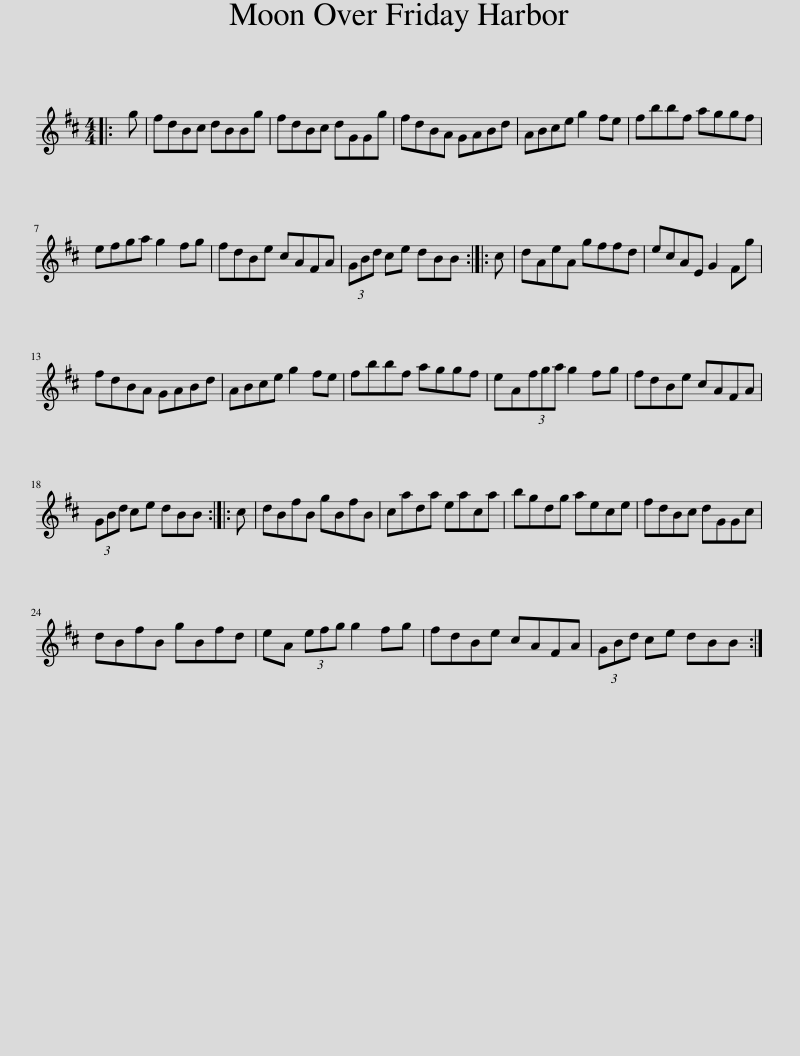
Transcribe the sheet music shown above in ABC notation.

X:1
L:1/8
M:4/4
I:linebreak $
K:Bmin
V:1 treble
V:1
|: g | fdBc dBBg | fdBc dGGg | fdBA GABd | ABce g2 fe | %5
 fbbf aggf |$ efga g2 fg | fdBe cAFA | (3GBd ce dBB :: c | %10
 dAeA gffd | ecAE G2 Fg |$ fdBA GABd | ABce g2 fe | fbbf aggf | %15
 eA(3fga g2 fg | fdBe cAFA |$ (3GBd ce dBB :: c | dBfB gBfB | %20
 cada eaca | bgdg aece | fdBc dGGc |$ dBfB gBfd | eA (3efg g2 fg | %25
 fdBe cAFA | (3GBd ce dBB :| %27
